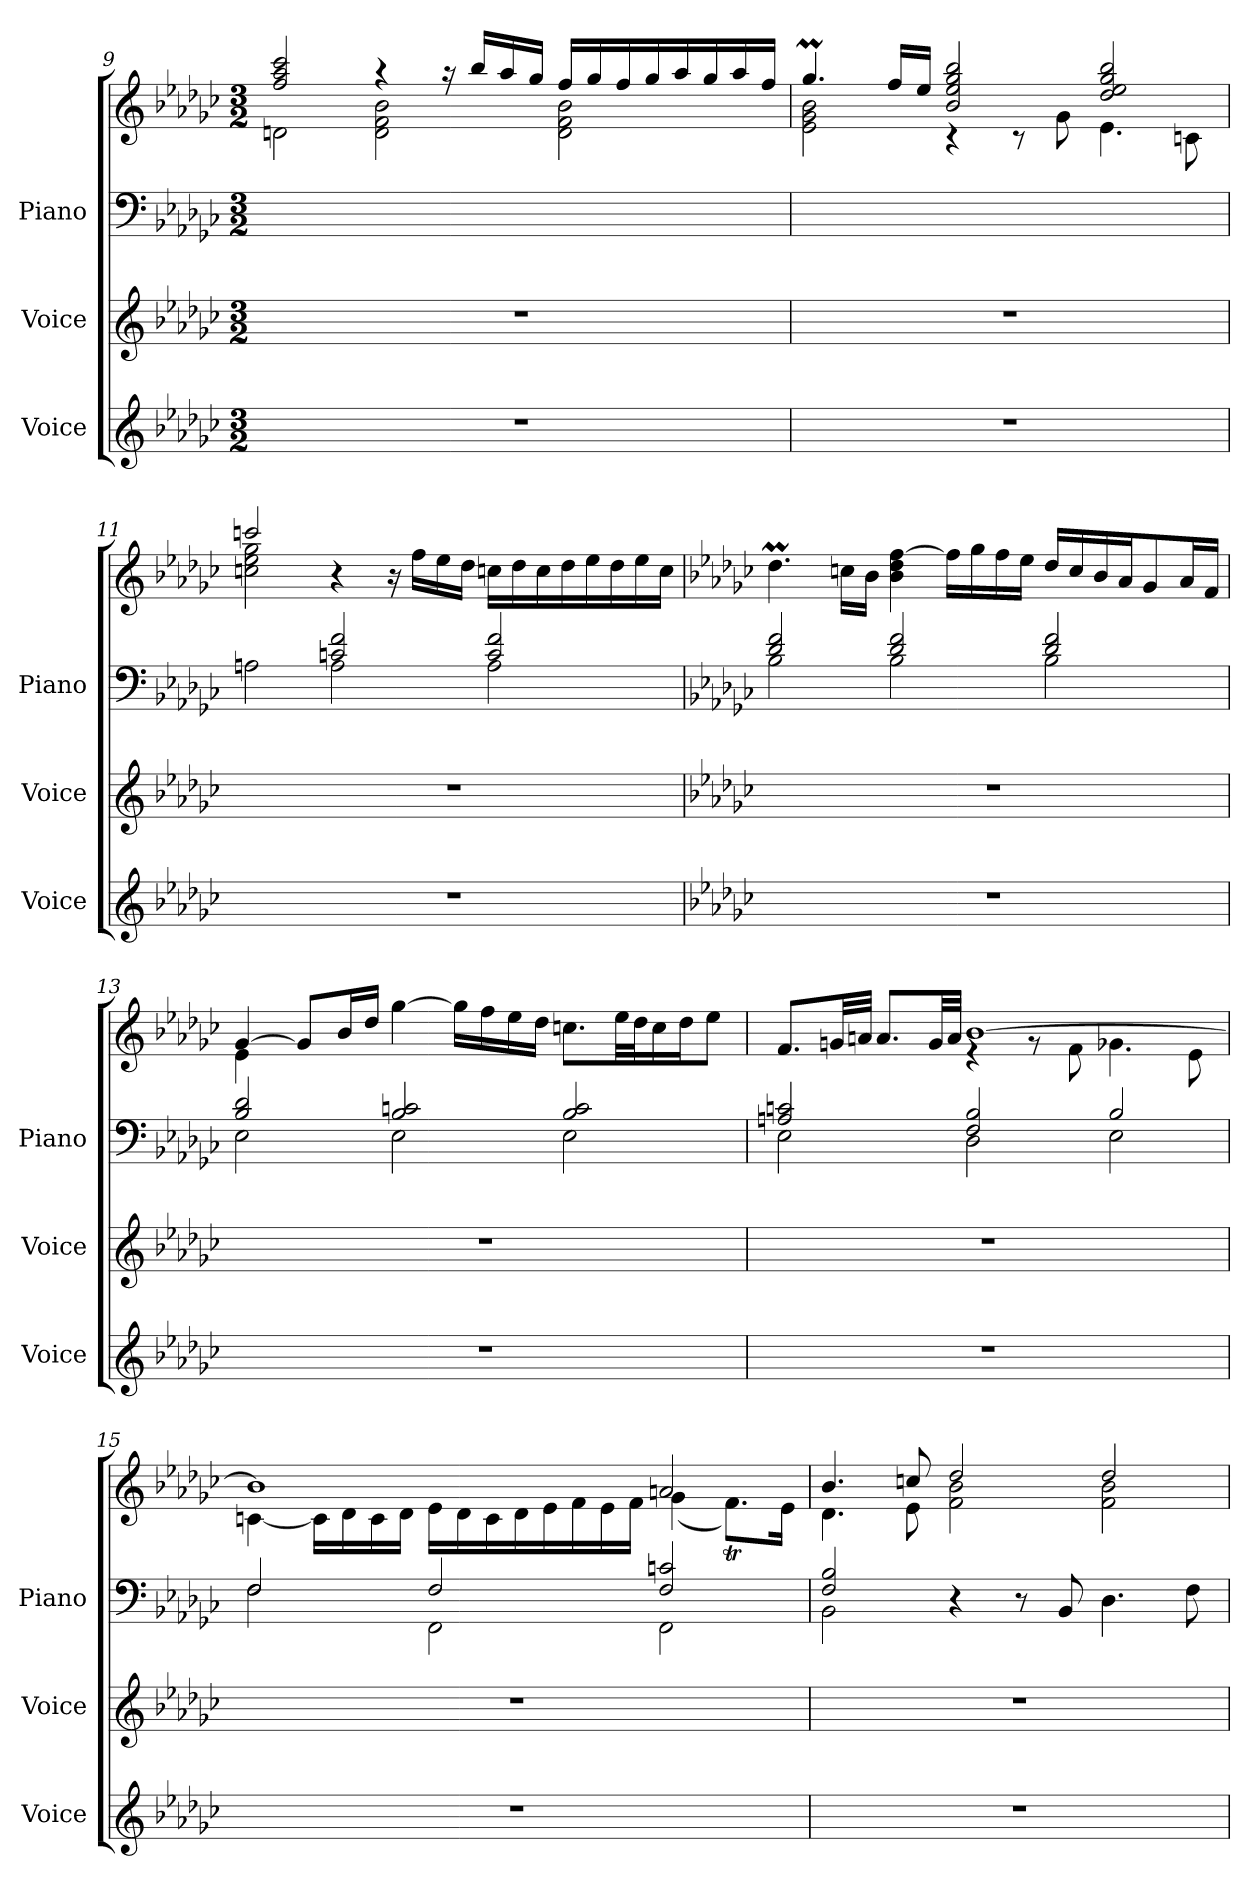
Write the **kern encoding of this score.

**kern	**kern	**kern	**kern
*part3	*part2	*part1	*part1
*staff4	*staff3	*staff2	*staff1
*I"Voice	*I"Voice	*I"Piano	*
*I'Voice	*I'Voice	*I'Piano	*
*clefG2	*clefG2	*clefF4	*clefG2
*k[b-e-a-d-g-c-]	*k[b-e-a-d-g-c-]	*k[b-e-a-d-g-c-]	*k[b-e-a-d-g-c-]
*M3/2	*M3/2	*M3/2	*M3/2
=9	=9	=9	=9
*	*	*	*^
1.r	1.r	1.ryy	2ff/ 2aa-/ 2ccc-/	2dn\
.	.	.	4raa	2d\ 2f\ 2b-\
.	.	.	16raa	.
.	.	.	16bb-/LL	.
.	.	.	16aa-/	.
.	.	.	16gg-/JJ	.
.	.	.	16ff/LL	2d\ 2f\ 2b-\
.	.	.	16gg-/	.
.	.	.	16ff/	.
.	.	.	16gg-/	.
.	.	.	16aa-/	.
.	.	.	16gg-/	.
.	.	.	16aa-/	.
.	.	.	16ff/JJ	.
!!LO:LB:g=z	!!
=10	=10	=10	=10	=10
1.r	1.r	1.ryy	4.gg-M/	2e-\ 2g-\ 2b-\
.	.	.	16ff/LL	.
.	.	.	16ee-/JJ	.
.	.	.	2b-/ 2ee-/ 2gg-/ 2bb-/	4rc
.	.	.	.	8rc
.	.	.	.	8g-\
.	.	.	2dd-/ 2ee-/ 2gg-/ 2bb-/	4.e-\
.	.	.	.	8cn\
=11	=11	=11	=11	=11
*	*	*^	*	*
1.r	1.r	2An\	2ryy	2cccn/	2ccn\ 2ee-\ 2gg-\
.	.	2A\	2cn/ 2f/	1ryy	4r
.	.	.	.	.	16ra
.	.	.	.	.	16ff\LL
.	.	.	.	.	16ee-\
.	.	.	.	.	16dd-\JJ
.	.	2A\	2c/ 2f/	.	16ccn\LL
.	.	.	.	.	16dd-\
.	.	.	.	.	16cc\
.	.	.	.	.	16dd-\
.	.	.	.	.	16ee-\
.	.	.	.	.	16dd-\
.	.	.	.	.	16ee-\
.	.	.	.	.	16cc\JJ
*	*	*	*	*v	*v
!!LO:LB:g=z
=12	=12	=12	=12	=12
*k[b-e-a-d-g-c-]	*k[b-e-a-d-g-c-]	*k[b-e-a-d-g-c-]	*	*k[b-e-a-d-g-c-]
1.r	1.r	2d-/ 2f/	2B-\	4.dd-M\
.	.	.	.	16ccn\LL
.	.	.	.	16b-\JJ
.	.	2d-/ 2f/	2B-\	4b-\ 4dd-\ [>4ff\
.	.	.	.	16ff\LL]
.	.	.	.	16gg-\
.	.	.	.	16ff\
.	.	.	.	16ee-\JJ
.	.	2d-/ 2f/	2B-\	16dd-/LL
.	.	.	.	16cc/
.	.	.	.	16b-/
.	.	.	.	16a-/J
.	.	.	.	8g-/
.	.	.	.	16a-/L
.	.	.	.	16f/JJ
=13	=13	=13	=13	=13
*	*	*	*	*^
1.r	1.r	2B-/ 2d-/	2E-\	[4g-/	4e-\
.	.	.	.	8g-/L]	1ryy
.	.	.	.	16b-/L	.
.	.	.	.	16dd-/JJ	.
.	.	2B-/ 2cn/	2E-\	[>4gg-\	.
.	.	.	.	16gg-\LL]	.
.	.	.	.	16ff\	.
.	.	.	.	16ee-\	.
.	.	.	.	16dd-\JJ	.
.	.	2B-/ 2c/	2E-\	8.ccn\L	.
.	.	.	.	32ee-\LL	.
.	.	.	.	32dd-\J	.
.	.	.	.	16cc\	4ryy
.	.	.	.	16dd-\J	.
.	.	.	.	8ee-\J	.
!!LO:LB:g=z	!!
=14	=14	=14	=14	=14	=14
1.r	1.r	2An/ 2cn/	2E-\	8.f/L	2ryy
.	.	.	.	32gn/LL	.
.	.	.	.	32an/JJJ	.
.	.	.	.	8.a/L	.
.	.	.	.	32g/LL	.
.	.	.	.	32a/JJJ	.
.	.	2F/ 2B-/	2D-\	[1b-	4re
.	.	.	.	.	8rf
.	.	.	.	.	8f\
.	.	2B-/	2E-\	.	4.g-X\
.	.	.	.	.	8e-\
=15	=15	=15	=15	=15	=15
1.r	1.r	2F/	2F\	1b-]	[4cn\
.	.	.	.	.	16c\LL]
.	.	.	.	.	16d-\
.	.	.	.	.	16c\
.	.	.	.	.	16d-\JJ
.	.	2F/	2FF\	.	16e-\LL
.	.	.	.	.	16d-\
.	.	.	.	.	16c\
.	.	.	.	.	16d-\
.	.	.	.	.	16e-\
.	.	.	.	.	16f\
.	.	.	.	.	16e-\
.	.	.	.	.	16f\JJ
.	.	2F/ 2cn/	2FF\	2an/	(<4g-\
.	.	.	.	.	8.ft\L)
.	.	.	.	.	16e-\Jk
!!LO:PB:g=z	!!
=16	=16	=16	=16	=16	=16
1.r	1.r	2BB-\	2F/ 2B-/	4.b-/	4.d-\
.	.	.	.	8ccn/	8e-\
.	.	4r	1ryy	2dd-/	2f\ 2b-\
.	.	8r	.	.	.
.	.	8BB-/	.	.	.
.	.	4.D-\	.	2dd-/	2f\ 2b-\
.	.	8F\	.	.	.
*	*	*v	*v	*	*
*	*	*	*v	*v
=	=	=	=
*-	*-	*-	*-
